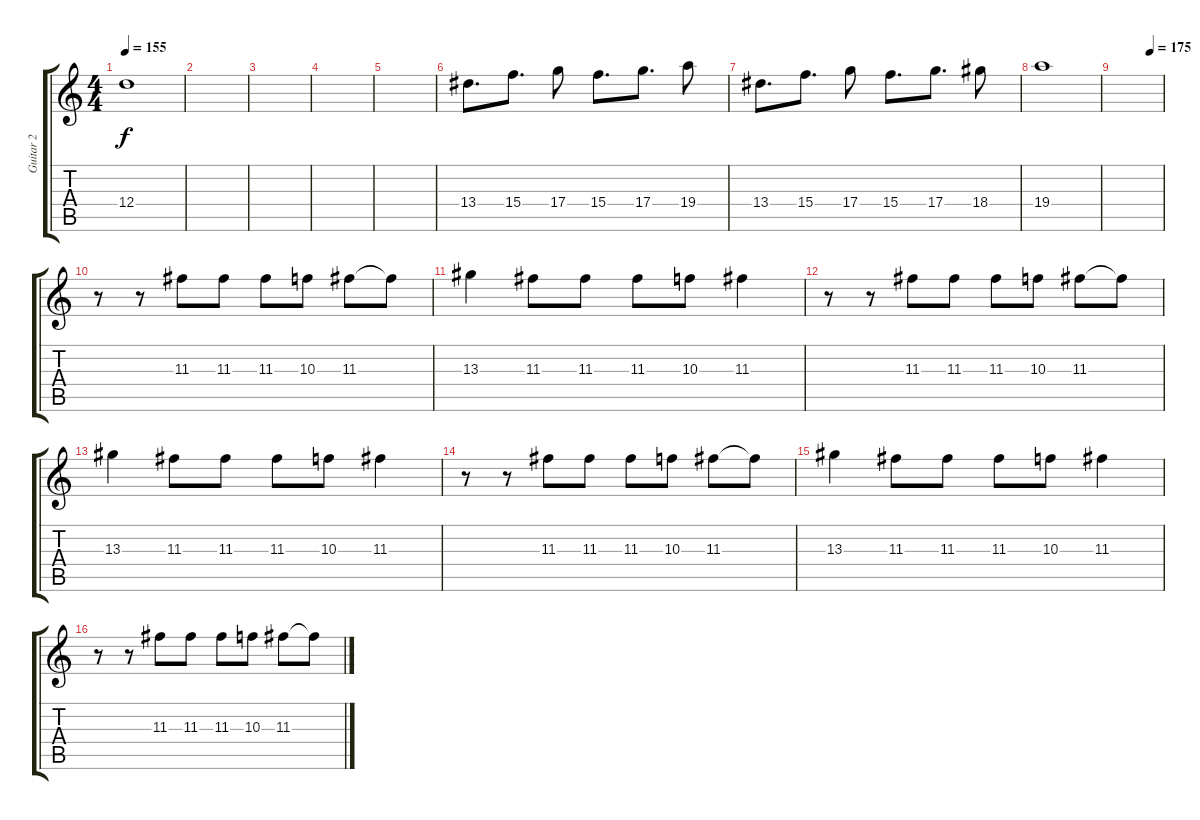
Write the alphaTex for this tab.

\track ("Guitar 2" "Guitar 2") {instrument overdrivenguitar}
\staff {score tabs}
\tuning (E4 B3 G3 D3 A2 E2) {hide}
\ts (4 4)
\tempo 155
\clef g2
\ks c
12.4.1{dy f} |
|
|
|
|
13.4.8{d} 15.4.8{d} 17.4.8 15.4.8{d} 17.4.8{d} 19.4.8 |
13.4.8{d} 15.4.8{d} 17.4.8 15.4.8{d} 17.4.8{d} 18.4.8 |
19.4.1 |
\tempo (175 0.75)
|
r.8 r.8 11.3.8 11.3.8 11.3.8 10.3.8 11.3.8 11.3{t}.8 |
13.3.4 11.3.8 11.3.8 11.3.8 10.3.8 11.3.4 |
r.8 r.8 11.3.8 11.3.8 11.3.8 10.3.8 11.3.8 11.3{t}.8 |
13.3.4 11.3.8 11.3.8 11.3.8 10.3.8 11.3.4 |
r.8 r.8 11.3.8 11.3.8 11.3.8 10.3.8 11.3.8 11.3{t}.8 |
13.3.4 11.3.8 11.3.8 11.3.8 10.3.8 11.3.4 |
r.8 r.8 11.3.8 11.3.8 11.3.8 10.3.8 11.3.8 11.3{t}.8
